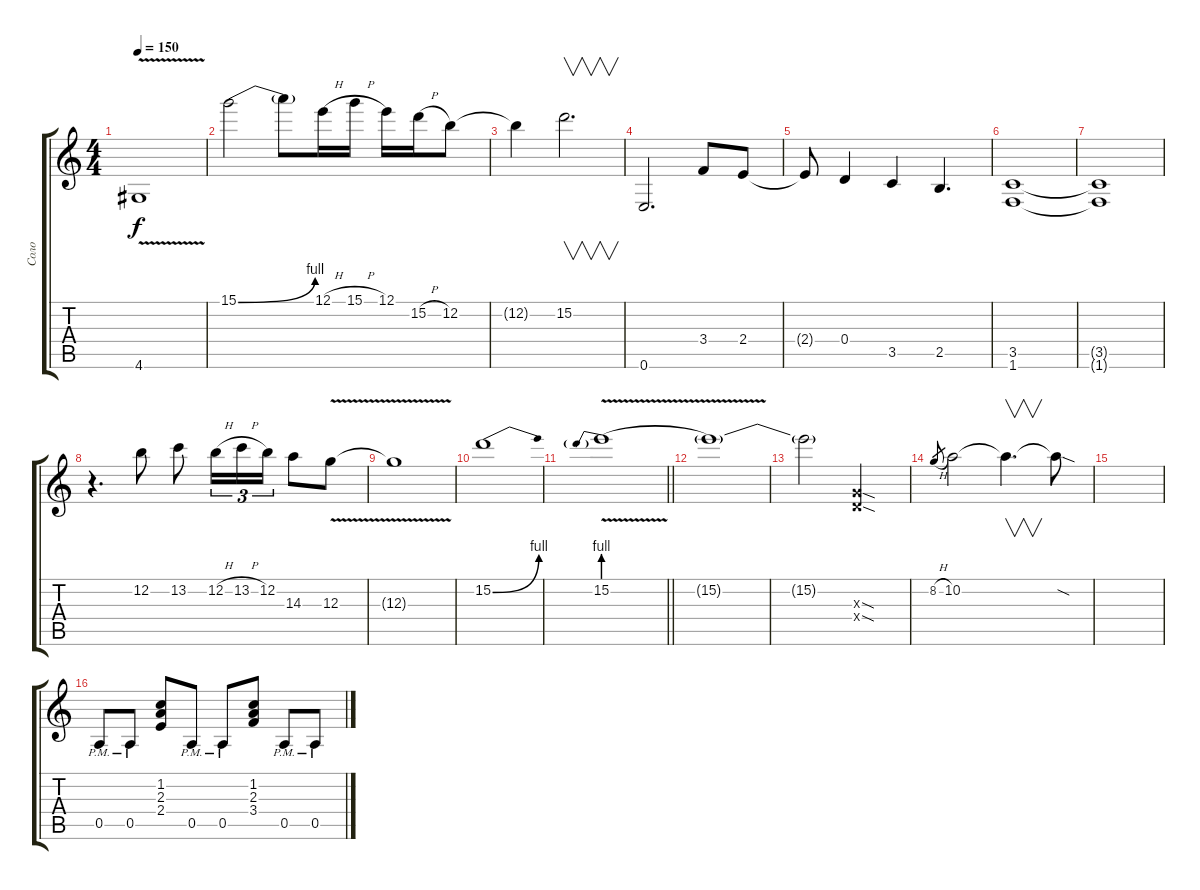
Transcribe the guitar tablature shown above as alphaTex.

\track ("Соло" "Соло") {instrument distortionguitar}
\staff {score tabs}
\tuning (E4 B3 G3 D3 A2 E2) {hide}
\ts (4 4)
\tempo 150
\clef g2
\ks c
4.6{v}.1{dy f} |
15.1{be (bend 0 0 60 4)}.2 15.1{t}.8 12.1{h}.16 15.1{h}.16 12.1.16 15.2{h}.16 12.2.8 |
12.2{t}.4 15.2.2{v d} |
0.6.2{d} 3.4.8 2.4.8 |
2.4{t}.8 0.4.4 3.5.4 2.5.4{d} |
(3.5 1.6).1 |
(3.5{t} 1.6{t}).1 |
r.4{d} 12.2.8 13.2.8 12.2{h}.16{tu (3 2)} 13.2{h}.16{tu (3 2)} 12.2.16{tu (3 2)} 14.3.8 12.3{v}.8 |
12.3{t}.1 |
15.2{be (bend 0 0 60 4)}.1 |
\barLineRight lightlight
15.2{be (prebend 0 4 60 4) v}.1 |
15.2{t}.1 |
15.2{t}.2 (0.3{sod x} 0.4{sod x}).2 |
8.2{h}.8{gr} 10.2.2 10.2{t}.4{v d} 10.2{sod t}.8 |
|
0.5{pm}.8 0.5{pm}.8 (1.2 2.3 2.4).8 0.5{pm}.8 0.5{pm}.8 (1.2 2.3 3.4).8 0.5{pm}.8 0.5{pm}.8
